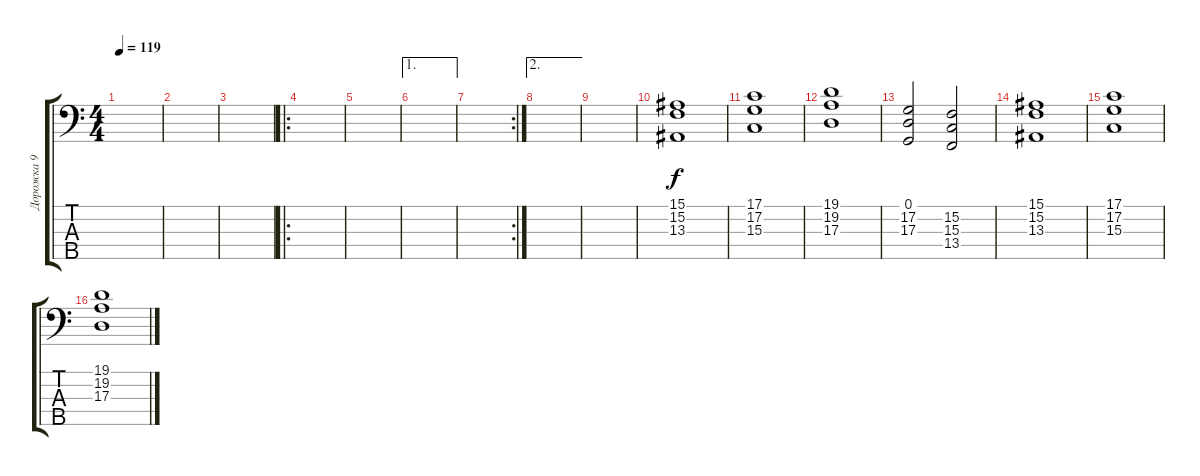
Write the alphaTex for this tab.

\track ("Дорожка 9" "Дорожка 9") {instrument lead8bassandlead}
\staff {score tabs}
\tuning (G2 D2 A1 E1 B0) {hide}
\ts (4 4)
\tempo 119
\clef f4
\ks c
|
|
|
\ro
|
|
\ae 1
|
\rc 2
|
\ae 2
|
|
(15.1 15.2 13.3).1 |
(17.1 17.2 15.3).1 |
(19.1 19.2 17.3).1 |
(0.1 17.2 17.3).2 (15.2 15.3 13.4).2 |
(15.1 15.2 13.3).1 |
(17.1 17.2 15.3).1 |
(19.1 19.2 17.3).1
